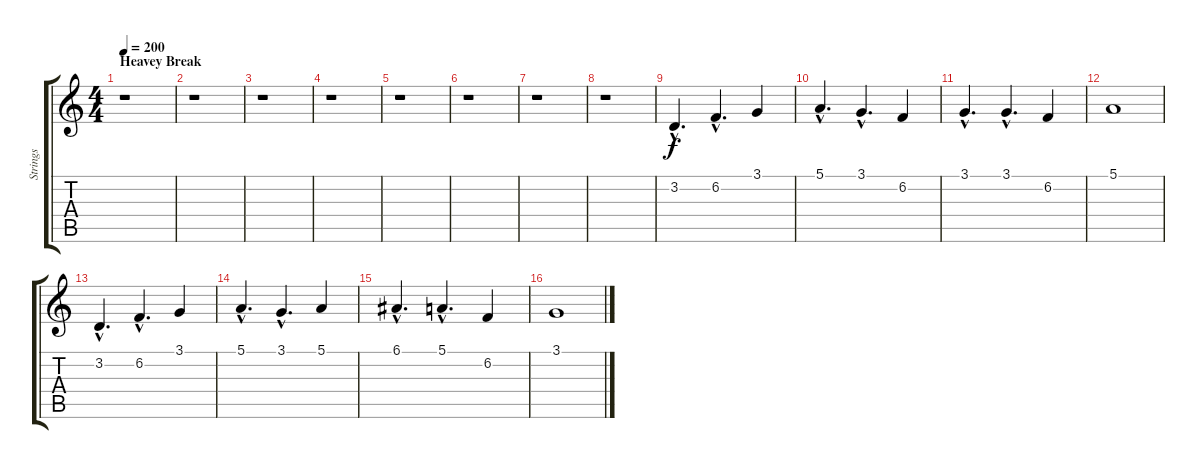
\track ("Strings" "Strings") {instrument stringensemble1}
\staff {score tabs}
\tuning (E4 B3 G3 D3 A2 E2) {hide}
\ts (4 4)
\section ("" "Heavey Break")
\tempo 200
\clef g2
\ks c
r.1{dy f} |
r.1 |
r.1 |
r.1 |
r.1 |
r.1 |
r.1 |
r.1 |
\section ("" "")
3.2{hac}.4{d volume 14 instrument stringensemble1} 6.2{hac}.4{d} 3.1.4 |
5.1{hac}.4{d} 3.1{hac}.4{d} 6.2.4 |
3.1{hac}.4{d} 3.1{hac}.4{d} 6.2.4 |
5.1.1 |
3.2{hac}.4{d} 6.2{hac}.4{d} 3.1.4 |
5.1{hac}.4{d} 3.1{hac}.4{d} 5.1.4 |
6.1{hac}.4{d} 5.1{hac}.4{d} 6.2.4 |
3.1.1
